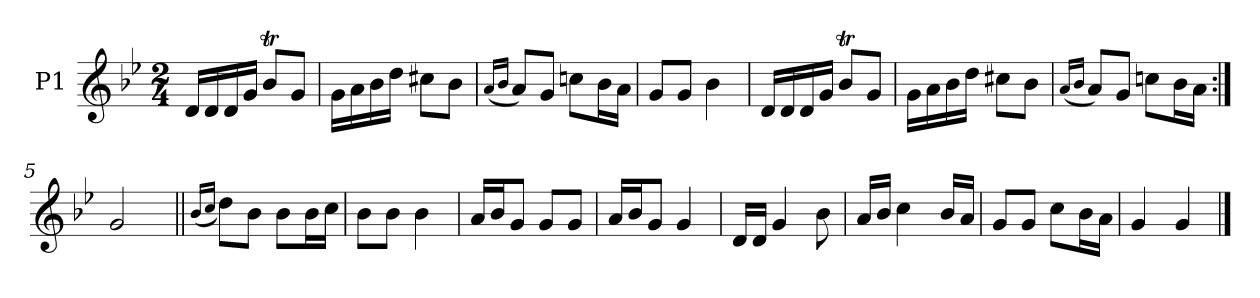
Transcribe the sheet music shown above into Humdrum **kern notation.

**kern
*part1
*staff1
*I"P1
*clefG2
*k[b-e-]
*g:
*M2/4
=1
16dLL
16d
16d
16gJJ
8b-TL
8gJ
=2
16gLL
16a
16b-
16ddJJ
8cc#XL
8b-J
=3
(16qqa/LL
16qqb-/JJ
8aL)
8gJ
8ccnL
16b-L
16aJJ
=4
8gL
8gJ
4b-
=1
16dLL
16d
16d
16gJJ
8b-TL
8gJ
=2
16gLL
16a
16b-
16ddJJ
8cc#XL
8b-J
=3
(16qqa/LL
16qqb-/JJ
8aL)
8gJ
8ccnL
16b-L
16aJJ
=5:|!
2g
=6||
(16qqb-/LL
16qqcc/JJ
8ddL)
8b-J
8b-L
16b-L
16ccJJ
=7
8b-L
8b-J
4b-
=8
16aLL
16b-J
8gJ
8gL
8gJ
=9
16aLL
16b-J
8gJ
4g
=10
16dLL
16dJJ
4g
8b-
=11
16aLL
16b-JJ
4cc
16b-LL
16aJJ
=12
8gL
8gJ
8ccL
16b-L
16aJJ
=13
4g
4g
==
*-
